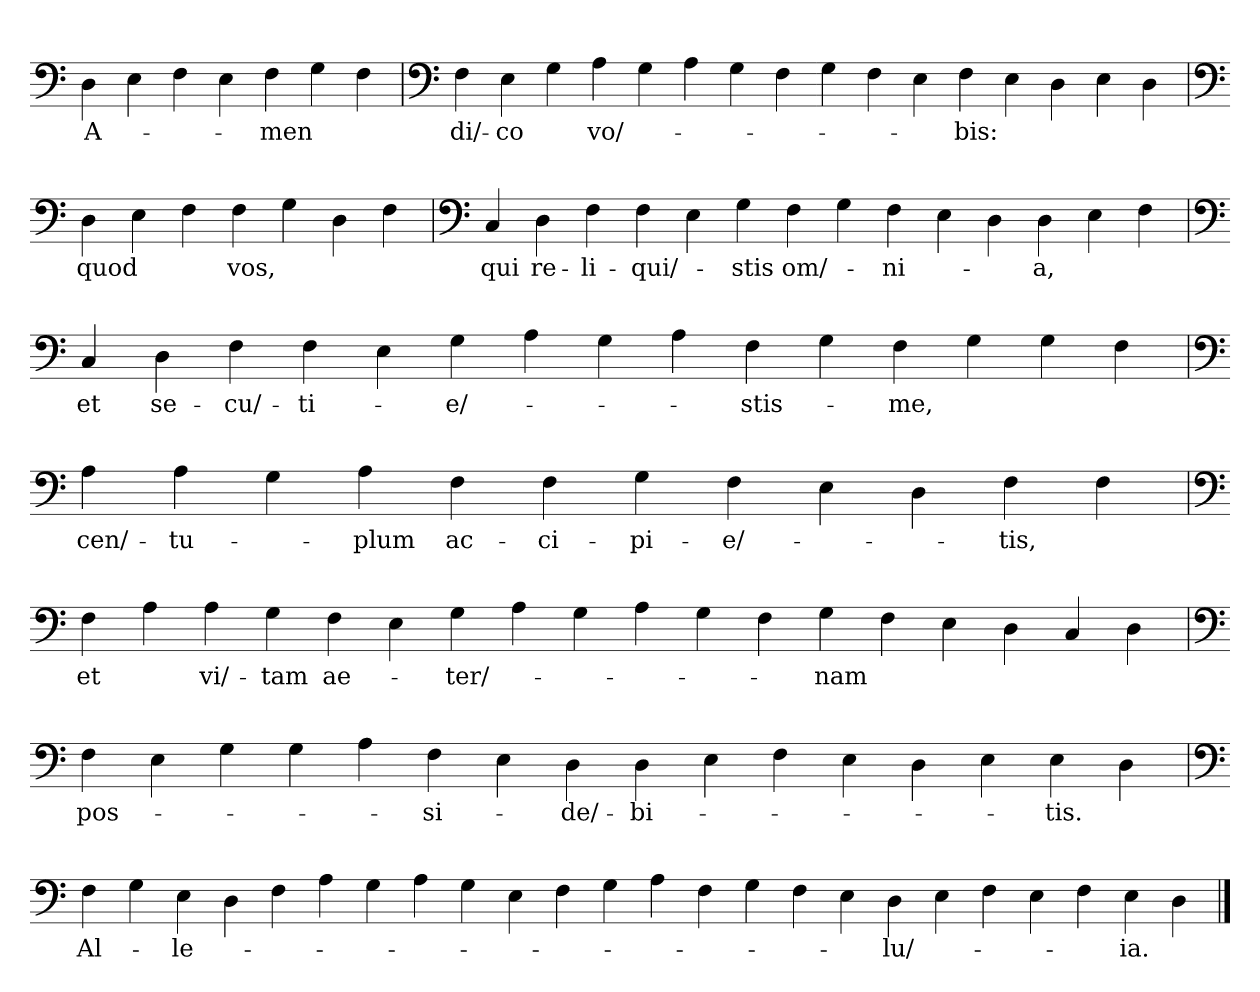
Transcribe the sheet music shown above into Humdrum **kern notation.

**kern	**text
*part1	*part1
*staff1	*staff1
*clefF4	*
=	=
4D	A-
4E	.
4F	.
4E	.
4F	-men
4G	.
4F	.
=`	=`
*clefF4	*
4F	di/-
4E	-co
4G	.
4A	vo/-
4G	.
4A	.
4G	.
4F	.
4G	.
4F	.
4E	.
4F	-bis:
4E	.
4D	.
4E	.
4D	.
='	='
*clefF4	*
4D	quod
4E	.
4F	.
4F	vos,
4G	.
4D	.
4F	.
=`	=`
*clefF4	*
4C	qui
4D	re-
4F	-li-
4F	-qui/-
4E	.
4G	-stis
4F	om/-
4G	.
4F	-ni-
4E	.
4D	.
4D	-a,
4E	.
4F	.
='	='
*clefF4	*
4C	et
4D	se-
4F	-cu/-
4F	-ti-
4E	.
4G	-e/-
4A	.
4G	.
4A	.
4F	-stis-
4G	.
4F	-me,
4G	.
4G	.
4F	.
='	='
*clefF4	*
4A	cen/-
4A	-tu-
4G	.
4A	-plum
4F	ac-
4F	-ci-
4G	-pi-
4F	-e/-
4E	.
4D	.
4F	-tis,
4F	.
='	='
*clefF4	*
4F	et
4A	.
4A	vi/-
4G	-tam
4F	ae-
4E	.
4G	-ter/-
4A	.
4G	.
4A	.
4G	.
4F	.
4G	-nam
4F	.
4E	.
4D	.
4C	.
4D	.
=`	=`
*clefF4	*
4F	pos-
4E	.
4G	.
4G	.
4A	.
4F	-si-
4E	.
4D	-de/-
4D	-bi-
4E	.
4F	.
4E	.
4D	.
4E	.
4E	-tis.
4D	.
=	=
*clefF4	*
4F	Al-
4G	.
4E	-le-
4D	.
4F	.
4A	.
4G	.
4A	.
4G	.
4E	.
4F	.
4G	.
4A	.
4F	.
4G	.
4F	.
4E	.
4D	-lu/-
4E	.
4F	.
4E	.
4F	.
4E	-ia.
4D	.
==	==
*-	*-
